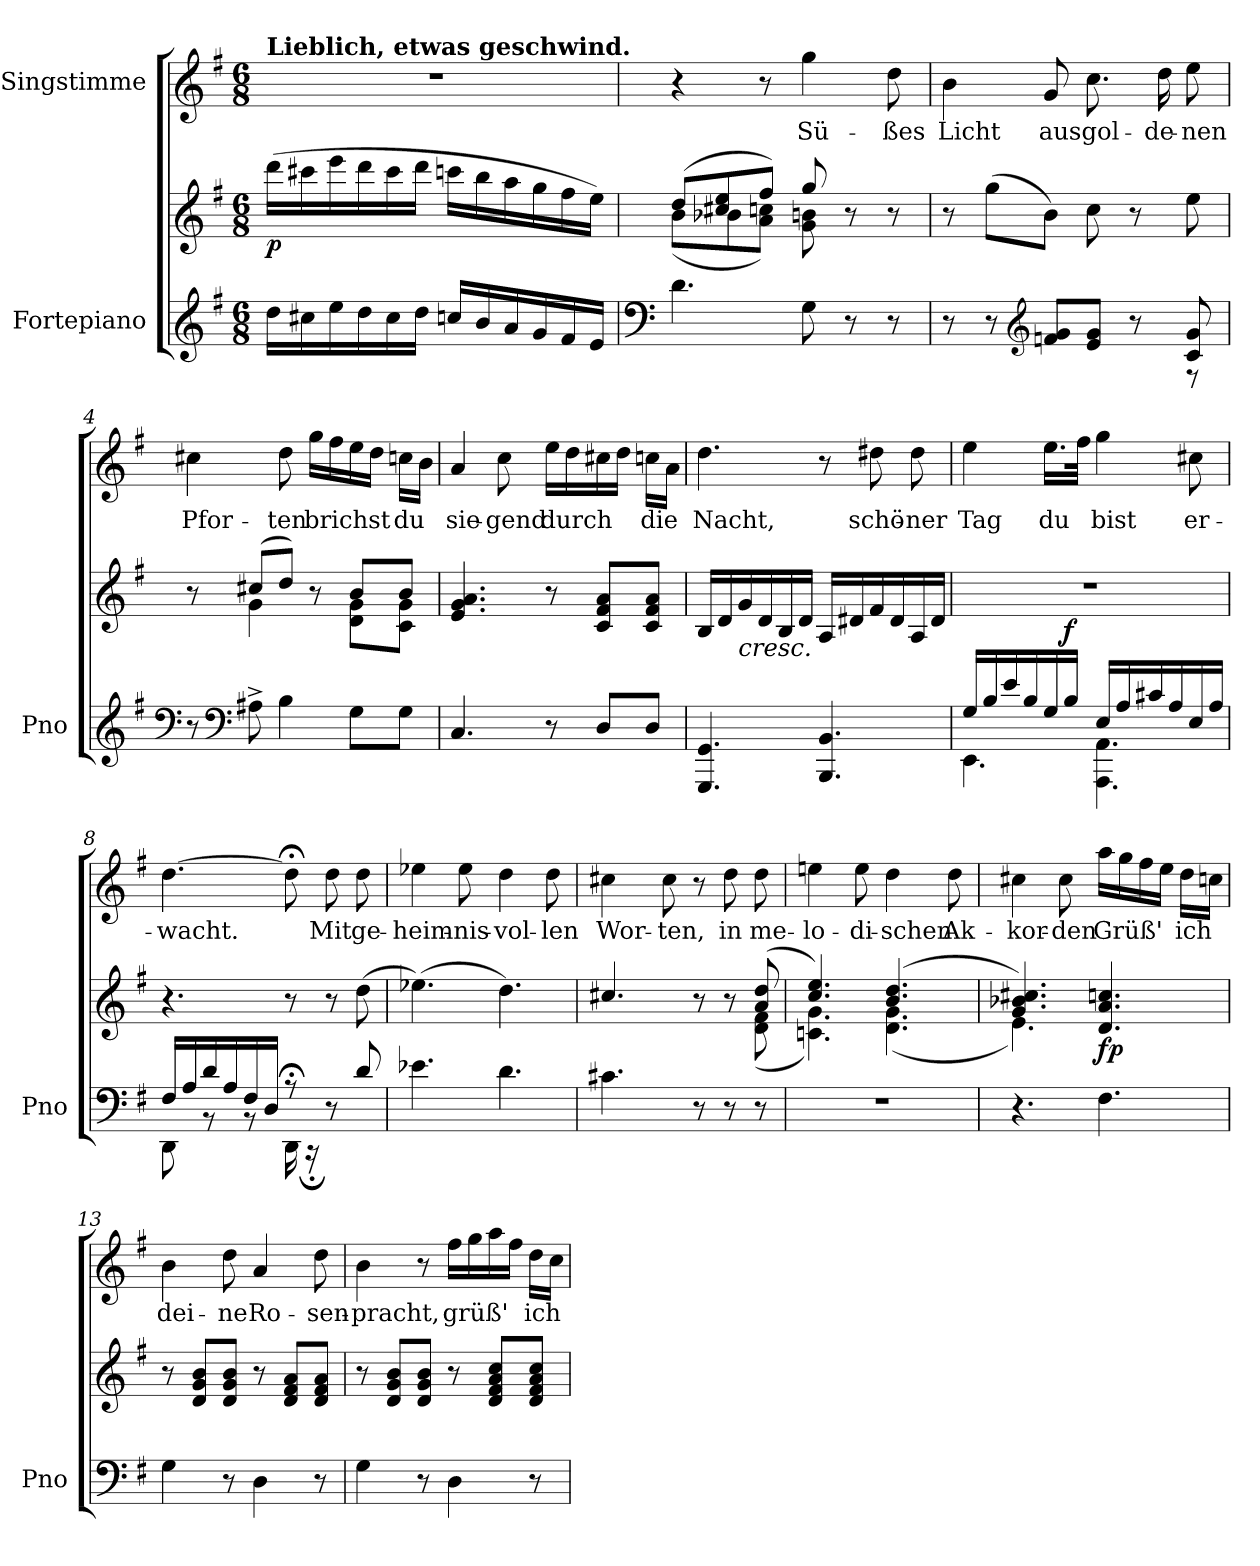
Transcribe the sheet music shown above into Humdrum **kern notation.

**kern	**kern	**dynam	**kern	**text
*part2	*part2	*part2	*part1	*part1
*staff3	*staff2	*staff2/3	*staff1	*staff1
*I"Fortepiano	*	*	*I"Singstimme	*
*I'Pno	*	*	*	*
*clefG2	*clefG2	*	*clefG2	*
*k[f#]	*k[f#]	*	*k[f#]	*
*M6/8	*M6/8	*	*M6/8	*
=1	=1	=1	=1	=1
!	!	!	!LO:TX:a:B:t=Lieblich, etwas geschwind.	!
!	!	!LO:DY:b	!	!
16dd\LL	(>16ddd\LL	p	2.r	.
16cc#X\	16ccc#X\	.	.	.
16ee\	16eee\	.	.	.
16dd\	16ddd\	.	.	.
16cc#\	16ccc#\	.	.	.
16dd\JJ	16ddd\JJ	.	.	.
16ccn/LL	16cccn\LL	.	.	.
16b/	16bb\	.	.	.
16a/	16aa\	.	.	.
16g/	16gg\	.	.	.
16f#/	16ff#\	.	.	.
16e/JJ	16ee\JJ)	.	.	.
=2	=2	=2	=2	=2
*clefF4	*	*	*	*
*	*^	*	*	*
4.d\	(>8dd/L	(<8b\L	.	4r	.
.	8cc#X/ 8ee/	8b-X\	.	.	.
.	8ff#/J)	8a\ 8ccn\J)	.	8r	.
!	!	!	!	!	!LO:LY:b
8G\	8gg/	8g\ 8bn\	.	4gg\	Sü-
8r	8r	4ryy	.	.	.
!	!	!	!	!	!LO:LY:b
8r	8r	.	.	8dd\	-ßes
*	*v	*v	*	*	*
=3	=3	=3	=3	=3
*^	*	*	*	*
!	!	!	!	!	!LO:LY:b
8r	8ryy	8r	.	4b\	Licht
*v	*v	*	*	*	*
8r	(>8gg\L	.	.	.
*clefG2	*	*	*	*
!	!	!	!	!LO:LY:b
8fn/ 8g/L	8b\J)	.	8g/	aus
!	!	!	!	!LO:LY:b
8e/ 8g/J	8cc\	.	8.cc\	gol-
8r	8r	.	.	.
!	!	!	!	!LO:LY:b
.	.	.	16dd\	-de-
*^	*	*	*	*
!	!	!	!	!	!LO:LY:b
8c/ 8g/	8r	8ee\	.	8ee\	-nen
!!LO:LB:g=z
=4	=4	=4	=4	=4	=4
*	*	*^	*	*	*
!	!	!	!	!	!	!LO:LY:b
*v	*v	*	*	*	*	*
8r	8r	8ryy	.	4cc#X\	Pfor-
*clefF4	*	*	*	*	*
8A#X^\	(>8cc#X/L	4g\	.	.	.
!	!	!	!	!	!LO:LY:b
4B\	8dd/J)	.	.	8dd\	-ten
!	!	!	!	!	!LO:LY:b
.	8r	8ryy	.	16gg\LL	brichst
.	.	.	.	16ff#\	.
8G\L	8b/L	8d\ 8g\L	.	16ee\	.
.	.	.	.	16dd\JJ	.
!	!	!	!	!	!LO:LY:b
8G\J	8b/J	8c\ 8g\J	.	16ccn\LL	du
.	.	.	.	16b\JJ	.
*	*v	*v	*	*	*
=5	=5	=5	=5	=5
!	!	!	!	!LO:LY:b
4.C/	4.e/ 4.g/ 4.a/	.	4a/	sie-
!	!	!	!	!LO:LY:b
.	.	.	8cc\	-gend
!	!	!	!	!LO:LY:b
8r	8r	.	16ee\LL	durch
.	.	.	16dd\	.
8D/L	8c/ 8f#/ 8a/L	.	16cc#X\	.
.	.	.	16dd\JJ	.
!	!	!	!	!LO:LY:b
8D/J	8c/ 8f#/ 8a/J	.	16ccn\LL	die
.	.	.	16a\JJ	.
=6	=6	=6	=6	=6
!	!	!	!	!LO:LY:b
4.GGG/ 4.GG/	16B/LL	.	4.dd\	Nacht,
.	16d/	.	.	.
!	!LO:TX:b:i:t=cresc.	!	!	!
.	16g/	.	.	.
.	16d/	.	.	.
.	16B/	.	.	.
.	16d/JJ	.	.	.
4.BBB/ 4.BB/	16A/LL	.	8r	.
.	16d#X/	.	.	.
!	!	!	!	!LO:LY:b
.	16f#/	.	8dd#X\	schö-
.	16d#/	.	.	.
!	!	!	!	!LO:LY:b
.	16A/	.	8dd#\	-ner
.	16d#/JJ	.	.	.
!!LO:PB:g=z
=7	=7	=7	=7	=7
*^	*	*	*	*
!	!	!	!	!	!LO:LY:b
16G/LL	4.EE\	2.r	.	4ee\	Tag
16B/	.	.	.	.	.
16e/	.	.	.	.	.
16B/	.	.	.	.	.
!	!	!	!	!	!LO:LY:b
16G/	.	.	.	16.ee\LL	du
!	!	!	!LO:DY:a=2	!	!
16B/JJ	.	.	f	.	.
.	.	.	.	32ff#\JJk	.
!	!	!	!	!	!LO:LY:b
16E/LL	4.AAA\ 4.AA\	.	.	4gg\	bist
16A/	.	.	.	.	.
16c#X/	.	.	.	.	.
16A/	.	.	.	.	.
!	!	!	!	!	!LO:LY:b
16E/	.	.	.	8cc#X\	er-
16A/JJ	.	.	.	.	.
=8	=8	=8	=8	=8	=8
!	!	!	!	!	!LO:LY:b
16F#/LL	8DD\	4.r	.	[4.dd\	-wacht.
16A/	.	.	.	.	.
16d/	8rBB	.	.	.	.
16A/	.	.	.	.	.
16F#/	8rBB	.	.	.	.
16D/JJ	.	.	.	.	.
8r;<	16DD\	8r	.	8dd;<\]	.
.	16r;	.	.	.	.
!	!	!	!	!	!LO:LY:b
8r	4ryy	8r	.	8dd\	Mit
!	!	!	!	!	!LO:LY:b
8d/	.	(>8dd\	.	8dd\	ge-
*v	*v	*	*	*	*
=9	=9	=9	=9	=9
!	!	!	!	!LO:LY:b
4.e-X\	(>4.ee-X\)	.	4ee-X\	-heim-
!	!	!	!	!LO:LY:b
.	.	.	8ee-\	-nis-
!	!	!	!	!LO:LY:b
4.d\	4.dd\)	.	4dd\	-vol-
!	!	!	!	!LO:LY:b
.	.	.	8dd\	-len
!!LO:LB:g=z
=10	=10	=10	=10	=10
*	*^	*	*	*
!	!	!	!	!	!LO:LY:b
4.c#X\	4.cc#X/	8ryy	.	4cc#X\	Wor-
!	!	!	!	!	!LO:LY:b
*	*v	*v	*	*	*
.	.	.	8cc#\	-ten,
8r	8r	.	8r	.
!	!	!	!	!LO:LY:b
8r	8r	.	8dd\	in
*	*^	*	*	*
!	!	!	!	!	!LO:LY:b
8r	(>8a/ 8dd/	(<8d\ 8f#\	.	8dd\	me-
=11	=11	=11	=11	=11	=11
!	!	!	!	!	!LO:LY:b
2.r	4.cc/ 4.ee/)	4.cn\ 4.g\)	.	4een\	-lo-
!	!	!	!	!	!LO:LY:b
.	.	.	.	8ee\	-di-
!	!	!	!	!	!LO:LY:b
.	(>4.b/ 4.dd/	(<4.d\ 4.g\	.	4dd\	schen
!	!	!	!	!	!LO:LY:b
.	.	.	.	8dd\	Ak-
=12	=12	=12	=12	=12	=12
!	!	!	!	!	!LO:LY:b
4.r	4.g/ 4.b-X/ 4.cc#X/)	4.e\)	.	4cc#X\	-kor-
!	!	!	!	!	!LO:LY:b
.	.	.	.	8cc#\	-den
!	!	!	!LO:DY:b	!	!LO:LY:b
4.F#\	4.d/ 4.a/ 4.ccn/	4.ryy	fp	16aa\LL	Grüß'
.	.	.	.	16gg\	.
.	.	.	.	16ff#\	.
.	.	.	.	16ee\JJ	.
!	!	!	!	!	!LO:LY:b
.	.	.	.	16dd\LL	ich
.	.	.	.	16ccn\JJ	.
*	*v	*v	*	*	*
=13	=13	=13	=13	=13
!	!	!	!	!LO:LY:b
4G\	8r	.	4b\	dei-
.	8d/ 8g/ 8b/L	.	.	.
!	!	!	!	!LO:LY:b
8r	8d/ 8g/ 8b/J	.	8dd\	-ne
!	!	!	!	!LO:LY:b
4D\	8r	.	4a/	Ro-
.	8d/ 8f#/ 8a/L	.	.	.
!	!	!	!	!LO:LY:b
8r	8d/ 8f#/ 8a/J	.	8dd\	-sen-
!!LO:LB:g=z
=14	=14	=14	=14	=14
!	!	!	!	!LO:LY:b
4G\	8r	.	4b\	-pracht,
.	8d/ 8g/ 8b/L	.	.	.
8r	8d/ 8g/ 8b/J	.	8r	.
!	!	!	!	!LO:LY:b
4D\	8r	.	16ff#\LL	grüß'
.	.	.	16gg\	.
.	8d/ 8f#/ 8a/ 8cc/L	.	16aa\	.
.	.	.	16ff#\JJ	.
!	!	!	!	!LO:LY:b
8r	8d/ 8f#/ 8a/ 8cc/J	.	16dd\LL	ich
.	.	.	16cc\JJ	.
=	=	=	=	=
*-	*-	*-	*-	*-
